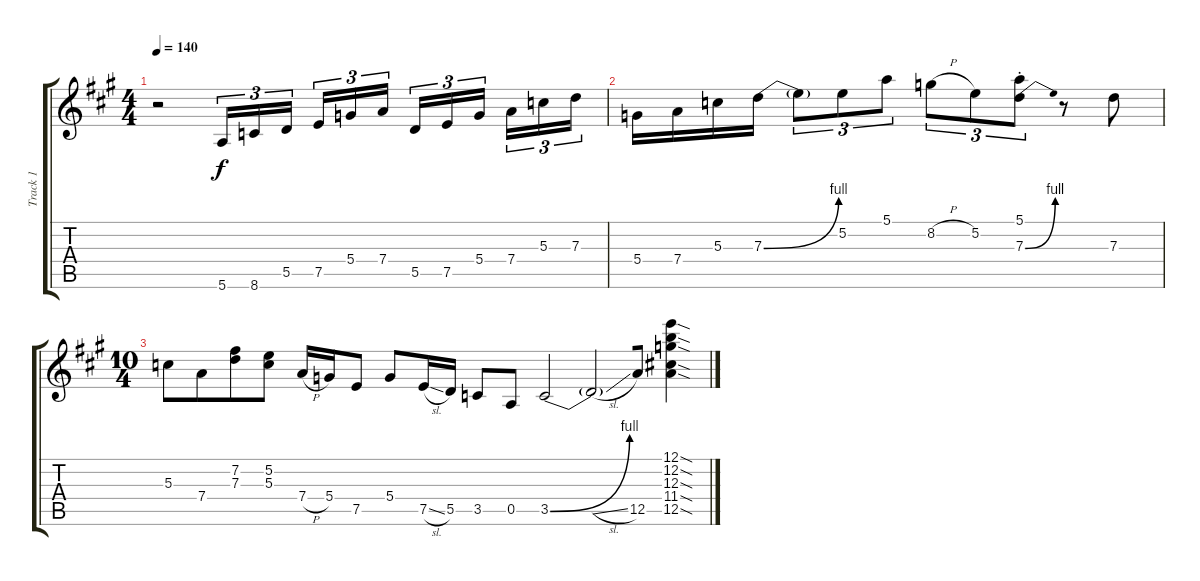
\track ("Track 1" "Track 1") {instrument electricguitarclean}
\staff {score tabs}
\tuning (E4 B3 G3 D3 A2 E2) {hide}
\ts (4 4)
\tempo 140
\clef g2
\ks a
r.2{dy f} 5.6.16{tu (3 2)} 8.6.16{tu (3 2)} 5.5.16{tu (3 2) beam splitsecondary} 7.5.16{tu (3 2) beam merge} 5.4.16{tu (3 2)} 7.4.16{tu (3 2)} 5.5.16{tu (3 2)} 7.5.16{tu (3 2) beam merge} 5.4.16{tu (3 2) beam splitsecondary} 7.4.16{tu (3 2)} 5.3.16{tu (3 2)} 7.3.16{tu (3 2)} |
5.4.16 7.4.16 5.3.16{beam merge} 7.3{be (bend 0 0 60 4)}.16 7.3{t}.8{tu (3 2)} 5.2.8{tu (3 2) beam merge} 5.1.8{tu (3 2)} 8.2{h}.8{tu (3 2)} 5.2.8{tu (3 2)} (5.1 7.3{be (bend 0 0 60 4) st}).8{tu (3 2)} r.8 7.3.8 |
\ts (10 4)
5.3.8{beam merge} 7.4.8{beam merge} (7.2 7.3).8{beam merge} (5.2 5.3).8 7.4{h}.16 5.4.16 7.5.8 5.4.8 7.5{sl}.16 5.5.16 3.5.8{beam merge} 0.5.8 3.5{be (bend 0 0 60 4)}.2{beam merge} 3.5{sl t}.2{beam merge} 12.5.8 (12.1{sod} 12.2{sod} 12.3{sod} 11.4{sod} 12.5{sod}).4
